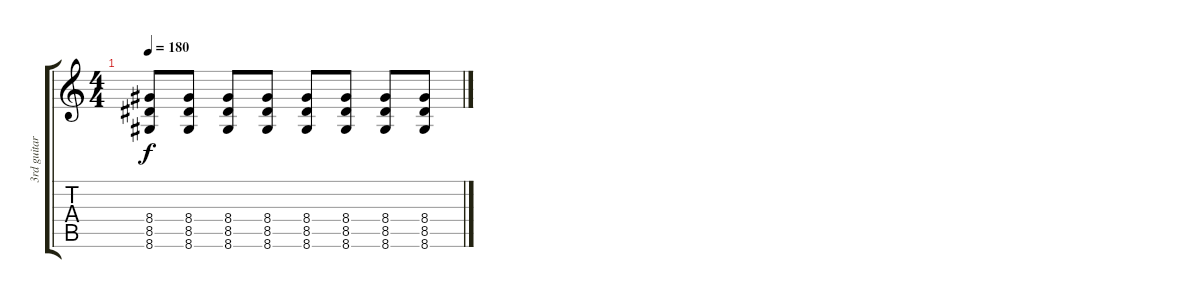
\track ("3rd guitar" "3rd guitar") {instrument distortionguitar}
\staff {score tabs}
\tuning (D4 A3 F3 C3 G2 C2) {hide}
\ts (4 4)
\tempo 180
\clef g2
\ks c
(8.4 8.5 8.6).8{dy f} (8.4 8.5 8.6).8 (8.4 8.5 8.6).8 (8.4 8.5 8.6).8 (8.4 8.5 8.6).8 (8.4 8.5 8.6).8 (8.4 8.5 8.6).8 (8.4 8.5 8.6).8
